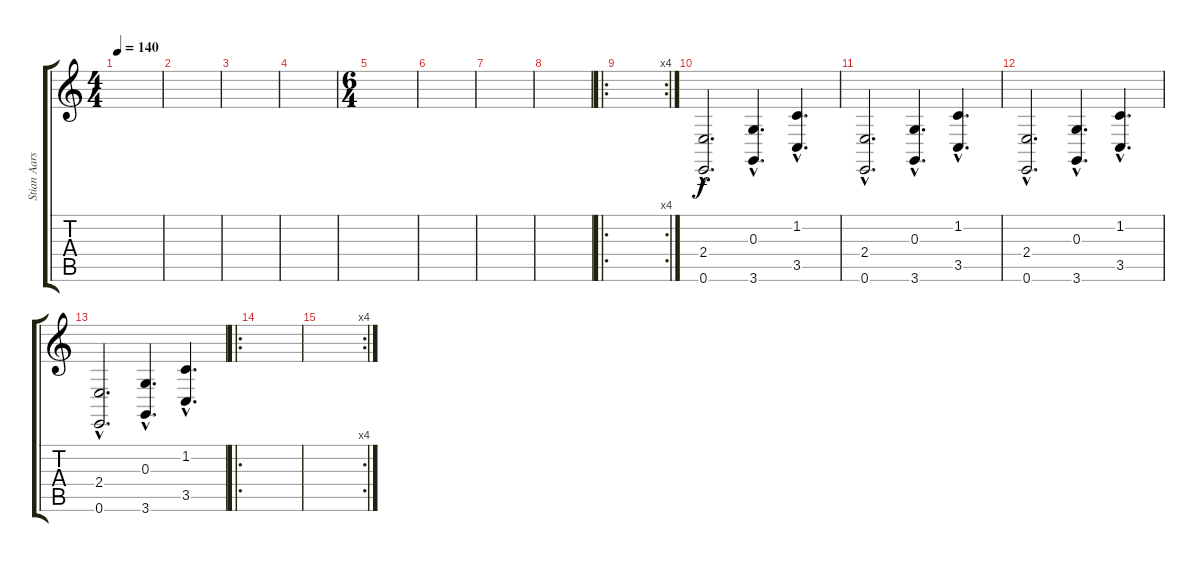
\track ("Stian Aarstad" "Stian Aars") {instrument stringensemble2}
\staff {score tabs}
\tuning (E4 B3 G3 D3 A2 E2) {hide}
\ts (4 4)
\tempo 140
\clef g2
\ks c
|
|
|
|
\ts (6 4)
|
|
|
|
\ro
\rc 4
|
(2.4{hac} 0.6{hac}).2{d} (0.3{hac} 3.6{hac}).4{d} (1.2{hac} 3.5{hac}).4{d} |
(2.4{hac} 0.6{hac}).2{d} (0.3{hac} 3.6{hac}).4{d} (1.2{hac} 3.5{hac}).4{d} |
(2.4{hac} 0.6{hac}).2{d} (0.3{hac} 3.6{hac}).4{d} (1.2{hac} 3.5{hac}).4{d} |
(2.4{hac} 0.6{hac}).2{d} (0.3{hac} 3.6{hac}).4{d} (1.2{hac} 3.5{hac}).4{d} |
\ro
|
\rc 4
